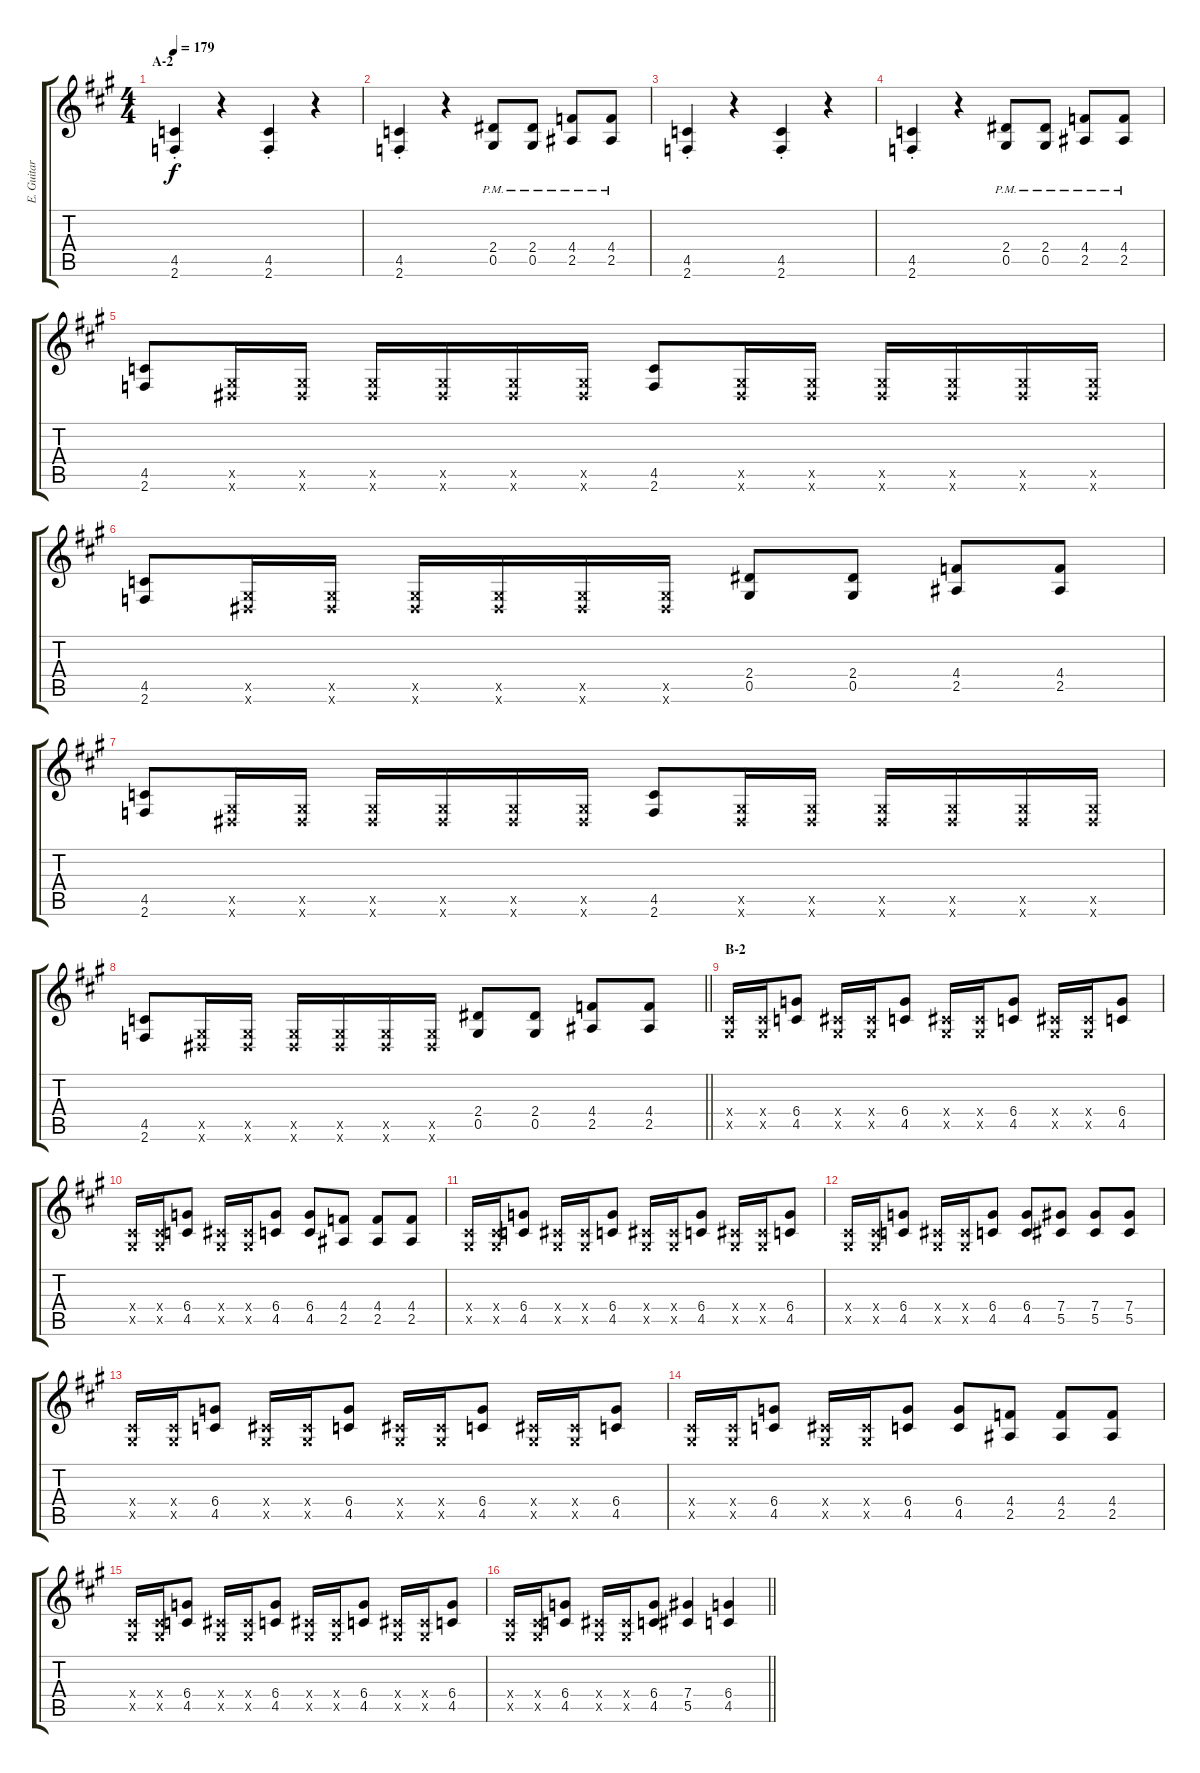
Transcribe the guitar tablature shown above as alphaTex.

\track ("E. Guitar III" "E. Guitar ") {instrument overdrivenguitar}
\staff {score tabs}
\tuning (Eb4 Bb3 Gb3 Db3 Ab2 Eb2) {hide}
\ts (4 4)
\section ("" "A-2")
\tempo 179
\clef g2
\ks a
(4.5{st} 2.6{st}).4{dy f} r.4 (4.5{st} 2.6{st}).4 r.4 |
(4.5{st} 2.6{st}).4 r.4 (2.4{pm} 0.5{pm}).8 (2.4{pm} 0.5{pm}).8 (4.4{pm} 2.5{pm}).8 (4.4{pm} 2.5{pm}).8 |
(4.5{st} 2.6{st}).4 r.4 (4.5{st} 2.6{st}).4 r.4 |
(4.5{st} 2.6{st}).4 r.4 (2.4{pm} 0.5{pm}).8 (2.4{pm} 0.5{pm}).8 (4.4{pm} 2.5{pm}).8 (4.4{pm} 2.5{pm}).8 |
(4.5 2.6).8 (0.5{x} 0.6{x}).16 (0.5{x} 0.6{x}).16 (0.5{x} 0.6{x}).16 (0.5{x} 0.6{x}).16 (0.5{x} 0.6{x}).16 (0.5{x} 0.6{x}).16 (4.5 2.6).8 (0.5{x} 0.6{x}).16 (0.5{x} 0.6{x}).16 (0.5{x} 0.6{x}).16 (0.5{x} 0.6{x}).16 (0.5{x} 0.6{x}).16 (0.5{x} 0.6{x}).16 |
(4.5 2.6).8 (0.5{x} 0.6{x}).16 (0.5{x} 0.6{x}).16 (0.5{x} 0.6{x}).16 (0.5{x} 0.6{x}).16 (0.5{x} 0.6{x}).16 (0.5{x} 0.6{x}).16 (2.4 0.5).8 (2.4 0.5).8 (4.4 2.5).8 (4.4 2.5).8 |
(4.5 2.6).8 (0.5{x} 0.6{x}).16 (0.5{x} 0.6{x}).16 (0.5{x} 0.6{x}).16 (0.5{x} 0.6{x}).16 (0.5{x} 0.6{x}).16 (0.5{x} 0.6{x}).16 (4.5 2.6).8 (0.5{x} 0.6{x}).16 (0.5{x} 0.6{x}).16 (0.5{x} 0.6{x}).16 (0.5{x} 0.6{x}).16 (0.5{x} 0.6{x}).16 (0.5{x} 0.6{x}).16 |
\barLineRight lightlight
(4.5 2.6).8 (0.5{x} 0.6{x}).16 (0.5{x} 0.6{x}).16 (0.5{x} 0.6{x}).16 (0.5{x} 0.6{x}).16 (0.5{x} 0.6{x}).16 (0.5{x} 0.6{x}).16 (2.4 0.5).8 (2.4 0.5).8 (4.4 2.5).8 (4.4 2.5).8 |
\section ("" "B-2")
(0.4{x} 0.5{x}).16 (0.4{x} 0.5{x}).16 (6.4 4.5).8 (0.4{x} 0.5{x}).16 (0.4{x} 0.5{x}).16 (6.4 4.5).8 (0.4{x} 0.5{x}).16 (0.4{x} 0.5{x}).16 (6.4 4.5).8 (0.4{x} 0.5{x}).16 (0.4{x} 0.5{x}).16 (6.4 4.5).8 |
(0.4{x} 0.5{x}).16 (0.4{x} 0.5{x}).16 (6.4 4.5).8 (0.4{x} 0.5{x}).16 (0.4{x} 0.5{x}).16 (6.4 4.5).8 (6.4 4.5).8 (4.4 2.5).8 (4.4 2.5).8 (4.4 2.5).8 |
(0.4{x} 0.5{x}).16 (0.4{x} 0.5{x}).16 (6.4 4.5).8 (0.4{x} 0.5{x}).16 (0.4{x} 0.5{x}).16 (6.4 4.5).8 (0.4{x} 0.5{x}).16 (0.4{x} 0.5{x}).16 (6.4 4.5).8 (0.4{x} 0.5{x}).16 (0.4{x} 0.5{x}).16 (6.4 4.5).8 |
(0.4{x} 0.5{x}).16 (0.4{x} 0.5{x}).16 (6.4 4.5).8 (0.4{x} 0.5{x}).16 (0.4{x} 0.5{x}).16 (6.4 4.5).8 (6.4 4.5).8 (7.4 5.5).8 (7.4 5.5).8 (7.4 5.5).8 |
(0.4{x} 0.5{x}).16 (0.4{x} 0.5{x}).16 (6.4 4.5).8 (0.4{x} 0.5{x}).16 (0.4{x} 0.5{x}).16 (6.4 4.5).8 (0.4{x} 0.5{x}).16 (0.4{x} 0.5{x}).16 (6.4 4.5).8 (0.4{x} 0.5{x}).16 (0.4{x} 0.5{x}).16 (6.4 4.5).8 |
(0.4{x} 0.5{x}).16 (0.4{x} 0.5{x}).16 (6.4 4.5).8 (0.4{x} 0.5{x}).16 (0.4{x} 0.5{x}).16 (6.4 4.5).8 (6.4 4.5).8 (4.4 2.5).8 (4.4 2.5).8 (4.4 2.5).8 |
(0.4{x} 0.5{x}).16 (0.4{x} 0.5{x}).16 (6.4 4.5).8 (0.4{x} 0.5{x}).16 (0.4{x} 0.5{x}).16 (6.4 4.5).8 (0.4{x} 0.5{x}).16 (0.4{x} 0.5{x}).16 (6.4 4.5).8 (0.4{x} 0.5{x}).16 (0.4{x} 0.5{x}).16 (6.4 4.5).8 |
\barLineRight lightlight
(0.4{x} 0.5{x}).16 (0.4{x} 0.5{x}).16 (6.4 4.5).8 (0.4{x} 0.5{x}).16 (0.4{x} 0.5{x}).16 (6.4 4.5).8 (7.4 5.5).4 (6.4 4.5).4
